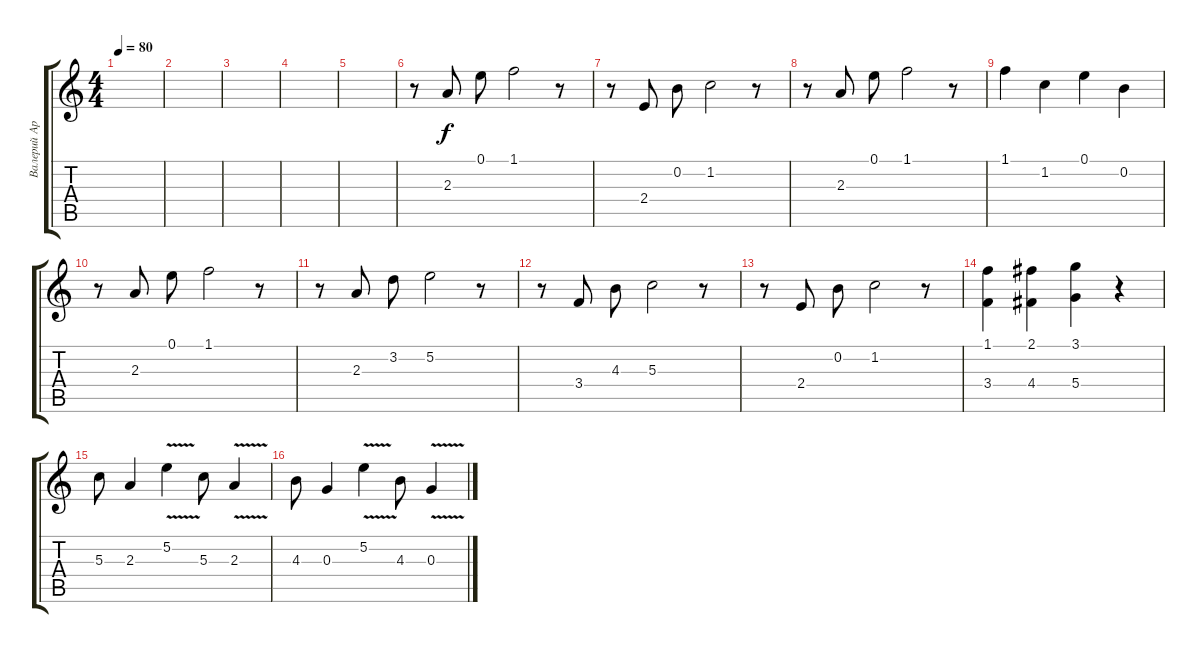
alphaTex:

\track ("Валерий Аркадин" "Валерий Ар") {instrument overdrivenguitar}
\staff {score tabs}
\tuning (E4 B3 G3 D3 A2 E2) {hide}
\ts (4 4)
\tempo 80
\clef g2
\ks c
|
|
|
|
|
r.8 2.3.8 0.1.8 1.1.2 r.8 |
r.8 2.4.8 0.2.8 1.2.2 r.8 |
r.8 2.3.8 0.1.8 1.1.2 r.8 |
1.1.4 1.2.4 0.1.4 0.2.4 |
r.8 2.3.8 0.1.8 1.1.2 r.8 |
r.8 2.3.8 3.2.8 5.2.2 r.8 |
r.8 3.4.8 4.3.8 5.3.2 r.8 |
r.8 2.4.8 0.2.8 1.2.2 r.8 |
(1.1 3.4).4 (2.1 4.4).4 (3.1 5.4).4 r.4 |
5.3.8 2.3.4 5.2{v}.4 5.3.8 2.3{v}.4 |
4.3.8 0.3.4 5.2{v}.4 4.3.8 0.3{v}.4
